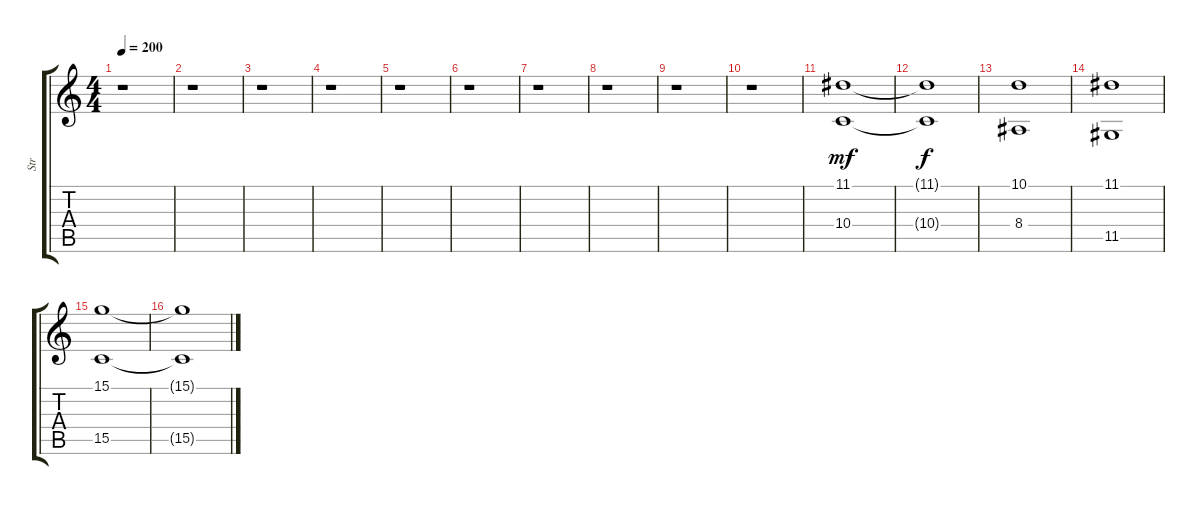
\track ("Str" "Str") {instrument stringensemble2}
\staff {score tabs}
\tuning (E4 B3 G3 D3 A2 E2) {hide}
\ts (4 4)
\tempo 200
\clef g2
\ks c
r.1{dy f} |
r.1 |
r.1 |
r.1 |
r.1 |
r.1 |
r.1 |
r.1 |
r.1 |
r.1 |
(11.1 10.4).1{dy mf} |
(11.1{t} 10.4{t}).1{dy f} |
(10.1 8.4).1 |
(11.1 11.5).1 |
(15.1 15.5).1 |
(15.1{t} 15.5{t}).1
